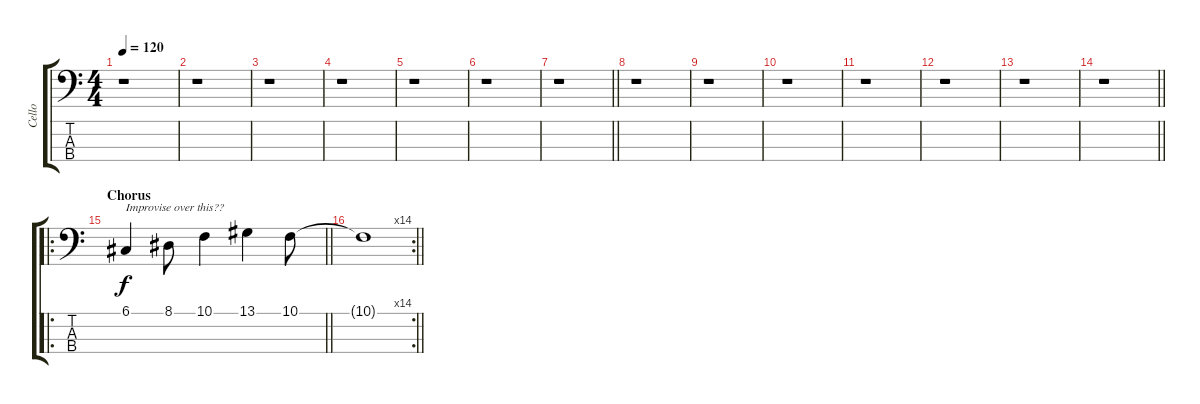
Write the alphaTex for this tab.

\track ("Cello" "Cello") {instrument cello}
\staff {score tabs}
\tuning (G2 D2 A1 E1) {hide}
\ts (4 4)
\tempo 120
\clef f4
\ks c
r.1{dy p} |
r.1 |
r.1 |
r.1 |
r.1 |
r.1 |
\barLineRight lightlight
r.1 |
r.1 |
r.1 |
r.1 |
r.1 |
r.1 |
r.1 |
\barLineRight lightlight
r.1 |
\ro
\section ("" "Chorus")
\barLineRight lightlight
6.1.4{txt "Improvise over this??" dy f} 8.1.8 10.1.4 13.1.4 10.1.8 |
\rc 14
\barLineRight lightlight
10.1{t}.1
